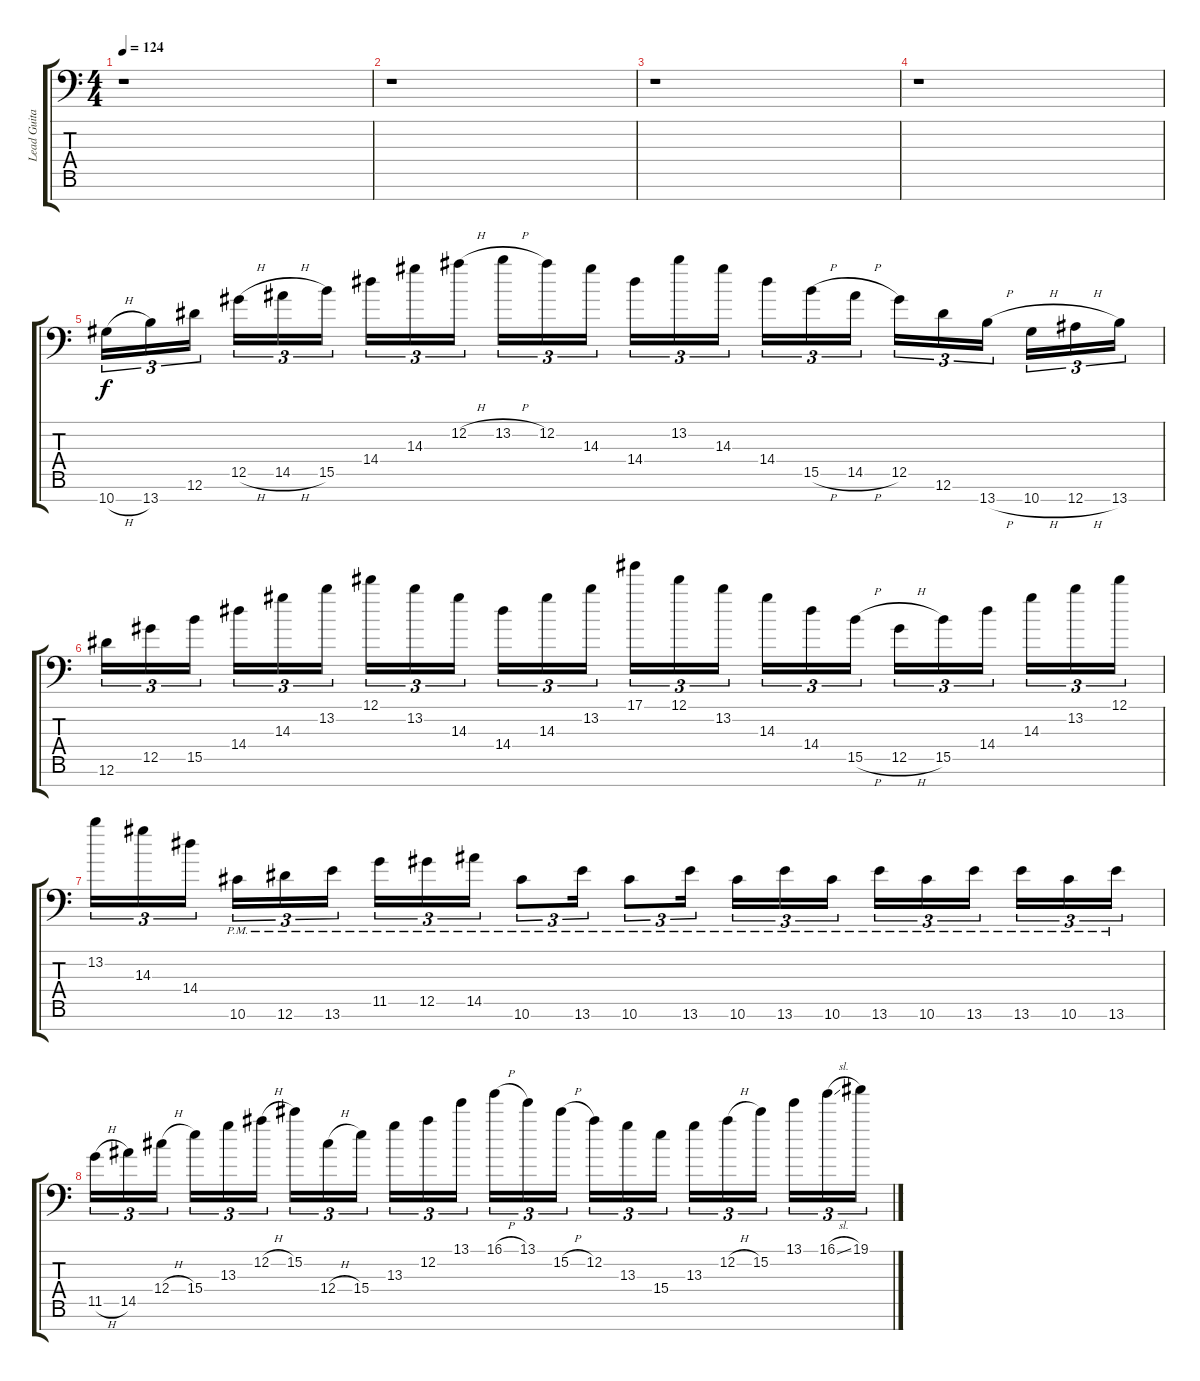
\track ("Lead Guitar (right 2)" "Lead Guita") {instrument overdrivenguitar}
\staff {score tabs}
\tuning (Eb4 Bb3 Gb3 Db3 Ab2 Eb2 Bb1) {hide}
\ts (4 4)
\tempo 124
\clef f4
\ks c
r.1{dy f} |
r.1 |
r.1 |
r.1 |
10.7{h}.16{tu (3 2) volume 8} 13.7.16{tu (3 2)} 12.6.16{tu (3 2)} 12.5{h}.16{tu (3 2)} 14.5{h}.16{tu (3 2)} 15.5.16{tu (3 2)} 14.4.16{tu (3 2)} 14.3.16{tu (3 2)} 12.2{h}.16{tu (3 2)} 13.2{h}.16{tu (3 2)} 12.2.16{tu (3 2)} 14.3.16{tu (3 2)} 14.4.16{tu (3 2)} 13.2.16{tu (3 2)} 14.3.16{tu (3 2)} 14.4.16{tu (3 2)} 15.5{h}.16{tu (3 2)} 14.5{h}.16{tu (3 2)} 12.5.16{tu (3 2)} 12.6.16{tu (3 2)} 13.7{h}.16{tu (3 2)} 10.7{h}.16{tu (3 2)} 12.7{h}.16{tu (3 2)} 13.7.16{tu (3 2)} |
12.6.16{tu (3 2)} 12.5.16{tu (3 2)} 15.5.16{tu (3 2)} 14.4.16{tu (3 2)} 14.3.16{tu (3 2)} 13.2.16{tu (3 2)} 12.1.16{tu (3 2)} 13.2.16{tu (3 2)} 14.3.16{tu (3 2)} 14.4.16{tu (3 2)} 14.3.16{tu (3 2)} 13.2.16{tu (3 2)} 17.1.16{tu (3 2)} 12.1.16{tu (3 2)} 13.2.16{tu (3 2)} 14.3.16{tu (3 2)} 14.4.16{tu (3 2)} 15.5{h}.16{tu (3 2)} 12.5{h}.16{tu (3 2)} 15.5.16{tu (3 2)} 14.4.16{tu (3 2)} 14.3.16{tu (3 2)} 13.2.16{tu (3 2)} 12.1.16{tu (3 2)} |
13.2.16{tu (3 2)} 14.3.16{tu (3 2)} 14.4.16{tu (3 2)} 10.6{pm}.16{tu (3 2)} 12.6{pm}.16{tu (3 2)} 13.6{pm}.16{tu (3 2)} 11.5{pm}.16{tu (3 2)} 12.5{pm}.16{tu (3 2)} 14.5{pm}.16{tu (3 2)} 10.6{pm}.8{tu (3 2)} 13.6{pm}.16{tu (3 2)} 10.6{pm}.8{tu (3 2)} 13.6{pm}.16{tu (3 2)} 10.6{pm}.16{tu (3 2)} 13.6{pm}.16{tu (3 2)} 10.6{pm}.16{tu (3 2)} 13.6{pm}.16{tu (3 2)} 10.6{pm}.16{tu (3 2)} 13.6{pm}.16{tu (3 2)} 13.6{pm}.16{tu (3 2)} 10.6{pm}.16{tu (3 2)} 13.6{pm}.16{tu (3 2)} |
11.5{h}.16{tu (3 2)} 14.5.16{tu (3 2)} 12.4{h}.16{tu (3 2)} 15.4.16{tu (3 2)} 13.3.16{tu (3 2)} 12.2{h}.16{tu (3 2)} 15.2.16{tu (3 2)} 12.4{h}.16{tu (3 2)} 15.4.16{tu (3 2)} 13.3.16{tu (3 2)} 12.2.16{tu (3 2)} 13.1.16{tu (3 2)} 16.1{h}.16{tu (3 2)} 13.1.16{tu (3 2)} 15.2{h}.16{tu (3 2)} 12.2.16{tu (3 2)} 13.3.16{tu (3 2)} 15.4.16{tu (3 2)} 13.3.16{tu (3 2)} 12.2{h}.16{tu (3 2)} 15.2.16{tu (3 2)} 13.1.16{tu (3 2)} 16.1{sl}.16{tu (3 2)} 19.1.16{tu (3 2)}
